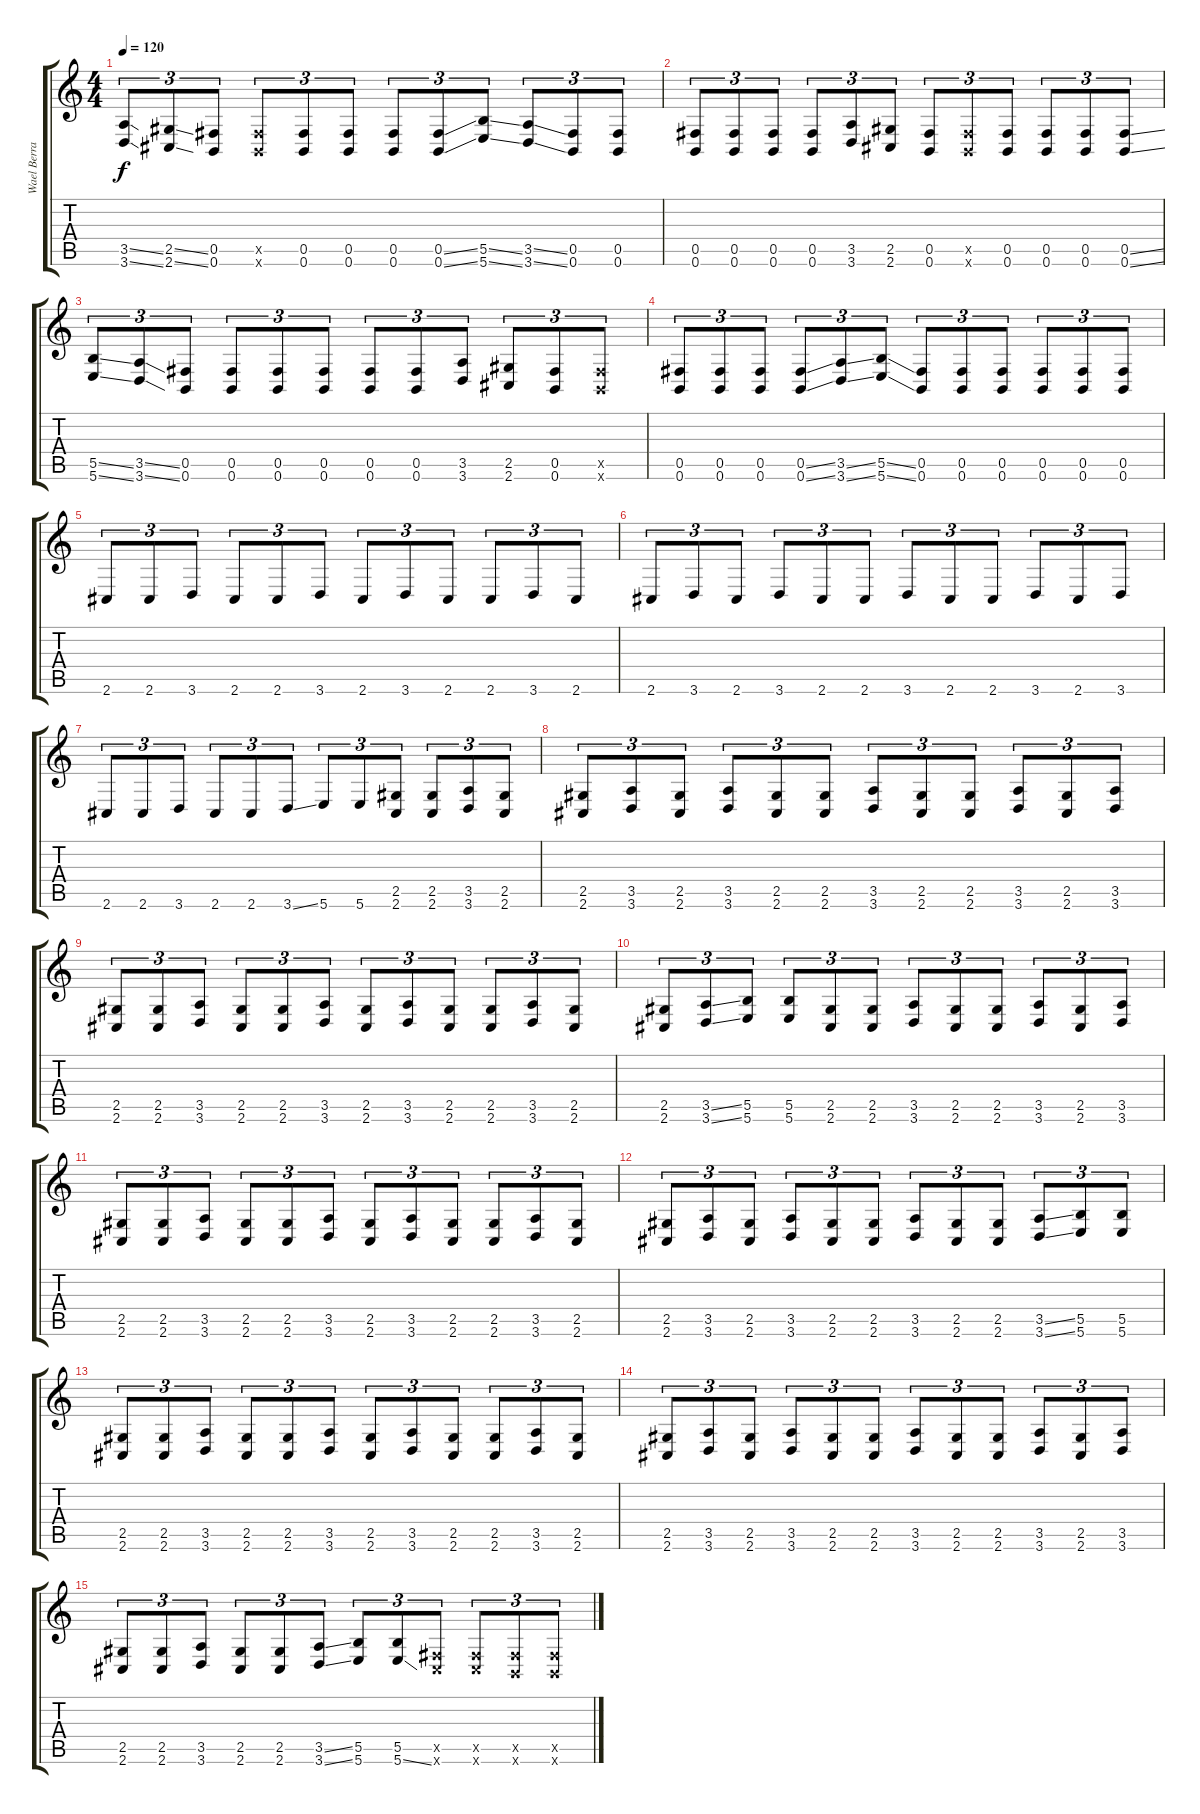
\track ("Wael Berrais" "Wael Berra") {instrument distortionguitar}
\staff {score tabs}
\tuning (Db4 Ab3 E3 B2 Gb2 B1) {hide}
\ts (4 4)
\tempo 120
\clef g2
\ks c
(3.5{ss} 3.6{ss}).8{tu (3 2) dy f} (2.5{ss} 2.6{ss}).8{tu (3 2)} (0.5 0.6).8{tu (3 2)} (0.5{x} 0.6{x}).8{tu (3 2)} (0.5 0.6).8{tu (3 2)} (0.5 0.6).8{tu (3 2)} (0.5 0.6).8{tu (3 2)} (0.5{ss} 0.6{ss}).8{tu (3 2)} (5.5{ss} 5.6{ss}).8{tu (3 2)} (3.5{ss} 3.6{ss}).8{tu (3 2)} (0.5 0.6).8{tu (3 2)} (0.5 0.6).8{tu (3 2)} |
(0.5 0.6).8{tu (3 2)} (0.5 0.6).8{tu (3 2)} (0.5 0.6).8{tu (3 2)} (0.5 0.6).8{tu (3 2)} (3.5 3.6).8{tu (3 2)} (2.5 2.6).8{tu (3 2)} (0.5 0.6).8{tu (3 2)} (0.5{x} 0.6{x}).8{tu (3 2)} (0.5 0.6).8{tu (3 2)} (0.5 0.6).8{tu (3 2)} (0.5 0.6).8{tu (3 2)} (0.5{ss} 0.6{ss}).8{tu (3 2)} |
(5.5{ss} 5.6{ss}).8{tu (3 2)} (3.5{ss} 3.6{ss}).8{tu (3 2)} (0.5 0.6).8{tu (3 2)} (0.5 0.6).8{tu (3 2)} (0.5 0.6).8{tu (3 2)} (0.5 0.6).8{tu (3 2)} (0.5 0.6).8{tu (3 2)} (0.5 0.6).8{tu (3 2)} (3.5 3.6).8{tu (3 2)} (2.5 2.6).8{tu (3 2)} (0.5 0.6).8{tu (3 2)} (0.5{x} 0.6{x}).8{tu (3 2)} |
(0.5 0.6).8{tu (3 2)} (0.5 0.6).8{tu (3 2)} (0.5 0.6).8{tu (3 2)} (0.5{ss} 0.6{ss}).8{tu (3 2)} (3.5{ss} 3.6{ss}).8{tu (3 2)} (5.5{ss} 5.6{ss}).8{tu (3 2)} (0.5 0.6).8{tu (3 2)} (0.5 0.6).8{tu (3 2)} (0.5 0.6).8{tu (3 2)} (0.5 0.6).8{tu (3 2)} (0.5 0.6).8{tu (3 2)} (0.5 0.6).8{tu (3 2)} |
2.6.8{tu (3 2)} 2.6.8{tu (3 2)} 3.6.8{tu (3 2)} 2.6.8{tu (3 2)} 2.6.8{tu (3 2)} 3.6.8{tu (3 2)} 2.6.8{tu (3 2)} 3.6.8{tu (3 2)} 2.6.8{tu (3 2)} 2.6.8{tu (3 2)} 3.6.8{tu (3 2)} 2.6.8{tu (3 2)} |
2.6.8{tu (3 2)} 3.6.8{tu (3 2)} 2.6.8{tu (3 2)} 3.6.8{tu (3 2)} 2.6.8{tu (3 2)} 2.6.8{tu (3 2)} 3.6.8{tu (3 2)} 2.6.8{tu (3 2)} 2.6.8{tu (3 2)} 3.6.8{tu (3 2)} 2.6.8{tu (3 2)} 3.6.8{tu (3 2)} |
2.6.8{tu (3 2)} 2.6.8{tu (3 2)} 3.6.8{tu (3 2)} 2.6.8{tu (3 2)} 2.6.8{tu (3 2)} 3.6{ss}.8{tu (3 2)} 5.6.8{tu (3 2)} 5.6.8{tu (3 2)} (2.5 2.6).8{tu (3 2)} (2.5 2.6).8{tu (3 2)} (3.5 3.6).8{tu (3 2)} (2.5 2.6).8{tu (3 2)} |
(2.5 2.6).8{tu (3 2)} (3.5 3.6).8{tu (3 2)} (2.5 2.6).8{tu (3 2)} (3.5 3.6).8{tu (3 2)} (2.5 2.6).8{tu (3 2)} (2.5 2.6).8{tu (3 2)} (3.5 3.6).8{tu (3 2)} (2.5 2.6).8{tu (3 2)} (2.5 2.6).8{tu (3 2)} (3.5 3.6).8{tu (3 2)} (2.5 2.6).8{tu (3 2)} (3.5 3.6).8{tu (3 2)} |
(2.5 2.6).8{tu (3 2)} (2.5 2.6).8{tu (3 2)} (3.5 3.6).8{tu (3 2)} (2.5 2.6).8{tu (3 2)} (2.5 2.6).8{tu (3 2)} (3.5 3.6).8{tu (3 2)} (2.5 2.6).8{tu (3 2)} (3.5 3.6).8{tu (3 2)} (2.5 2.6).8{tu (3 2)} (2.5 2.6).8{tu (3 2)} (3.5 3.6).8{tu (3 2)} (2.5 2.6).8{tu (3 2)} |
(2.5 2.6).8{tu (3 2)} (3.5{ss} 3.6{ss}).8{tu (3 2)} (5.5 5.6).8{tu (3 2)} (5.5 5.6).8{tu (3 2)} (2.5 2.6).8{tu (3 2)} (2.5 2.6).8{tu (3 2)} (3.5 3.6).8{tu (3 2)} (2.5 2.6).8{tu (3 2)} (2.5 2.6).8{tu (3 2)} (3.5 3.6).8{tu (3 2)} (2.5 2.6).8{tu (3 2)} (3.5 3.6).8{tu (3 2)} |
(2.5 2.6).8{tu (3 2)} (2.5 2.6).8{tu (3 2)} (3.5 3.6).8{tu (3 2)} (2.5 2.6).8{tu (3 2)} (2.5 2.6).8{tu (3 2)} (3.5 3.6).8{tu (3 2)} (2.5 2.6).8{tu (3 2)} (3.5 3.6).8{tu (3 2)} (2.5 2.6).8{tu (3 2)} (2.5 2.6).8{tu (3 2)} (3.5 3.6).8{tu (3 2)} (2.5 2.6).8{tu (3 2)} |
(2.5 2.6).8{tu (3 2)} (3.5 3.6).8{tu (3 2)} (2.5 2.6).8{tu (3 2)} (3.5 3.6).8{tu (3 2)} (2.5 2.6).8{tu (3 2)} (2.5 2.6).8{tu (3 2)} (3.5 3.6).8{tu (3 2)} (2.5 2.6).8{tu (3 2)} (2.5 2.6).8{tu (3 2)} (3.5{ss} 3.6{ss}).8{tu (3 2)} (5.5 5.6).8{tu (3 2)} (5.5 5.6).8{tu (3 2)} |
(2.5 2.6).8{tu (3 2)} (2.5 2.6).8{tu (3 2)} (3.5 3.6).8{tu (3 2)} (2.5 2.6).8{tu (3 2)} (2.5 2.6).8{tu (3 2)} (3.5 3.6).8{tu (3 2)} (2.5 2.6).8{tu (3 2)} (3.5 3.6).8{tu (3 2)} (2.5 2.6).8{tu (3 2)} (2.5 2.6).8{tu (3 2)} (3.5 3.6).8{tu (3 2)} (2.5 2.6).8{tu (3 2)} |
(2.5 2.6).8{tu (3 2)} (3.5 3.6).8{tu (3 2)} (2.5 2.6).8{tu (3 2)} (3.5 3.6).8{tu (3 2)} (2.5 2.6).8{tu (3 2)} (2.5 2.6).8{tu (3 2)} (3.5 3.6).8{tu (3 2)} (2.5 2.6).8{tu (3 2)} (2.5 2.6).8{tu (3 2)} (3.5 3.6).8{tu (3 2)} (2.5 2.6).8{tu (3 2)} (3.5 3.6).8{tu (3 2)} |
(2.5 2.6).8{tu (3 2)} (2.5 2.6).8{tu (3 2)} (3.5 3.6).8{tu (3 2)} (2.5 2.6).8{tu (3 2)} (2.5 2.6).8{tu (3 2)} (3.5{ss} 3.6{ss}).8{tu (3 2)} (5.5 5.6).8{tu (3 2)} (5.5 5.6{ss}).8{tu (3 2)} (0.5{x} 2.6{x}).8{tu (3 2)} (0.5{x} 2.6{x}).8{tu (3 2)} (0.5{x} 0.6{x}).8{tu (3 2)} (0.5{x} 0.6{x}).8{tu (3 2)}
